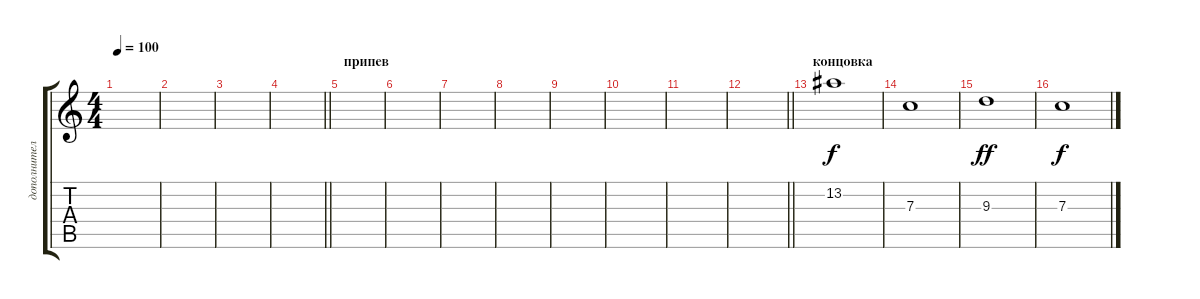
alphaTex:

\track ("дополнительно" "дополнител") {instrument overdrivenguitar}
\staff {score tabs}
\tuning (D4 A3 F3 C3 G2 C2) {hide}
\ts (4 4)
\tempo 100
\clef g2
\ks c
|
|
|
\barLineRight lightlight
|
\section ("" "припев")
|
|
|
|
|
|
|
\barLineRight lightlight
|
\section ("" "концовка")
13.2.1 |
7.3.1 |
9.3.1{dy ff} |
7.3.1{dy f}
